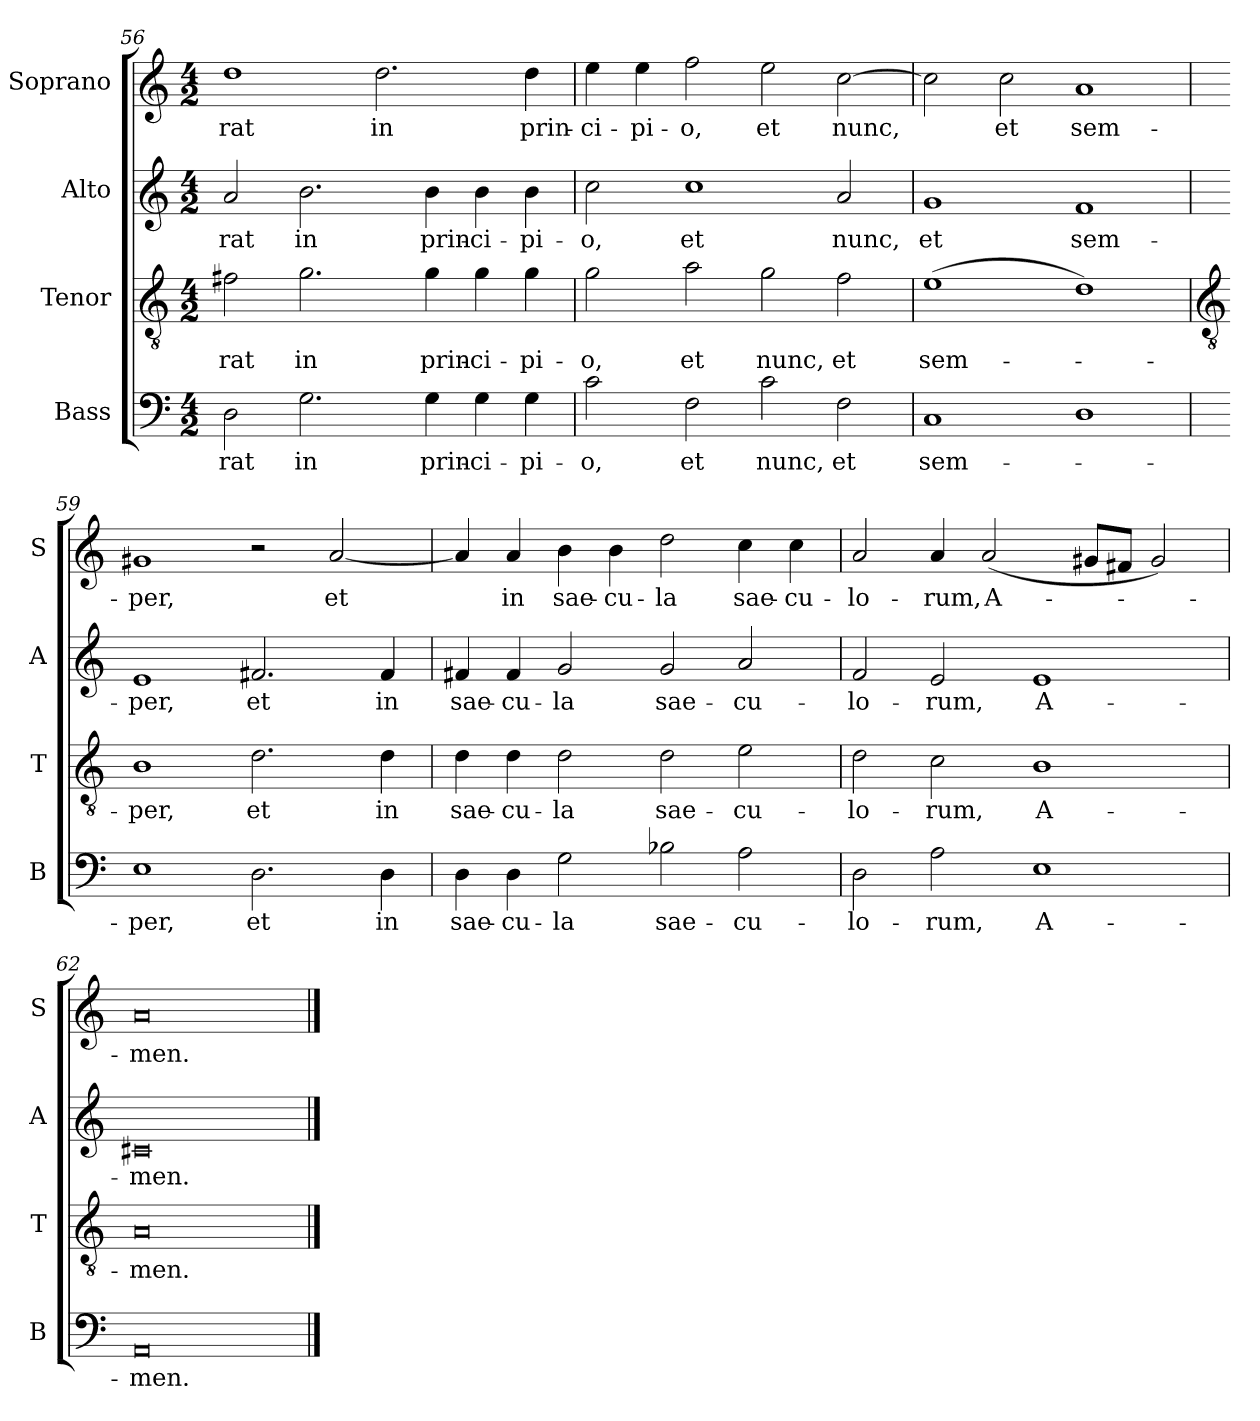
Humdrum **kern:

**kern	**text	**kern	**text	**kern	**text	**kern	**text
*part4	*part4	*part3	*part3	*part2	*part2	*part1	*part1
*staff4	*staff4	*staff3	*staff3	*staff2	*staff2	*staff1	*staff1
*I"Bass	*	*I"Tenor	*	*I"Alto	*	*I"Soprano	*
*I'B	*	*I'T	*	*I'A	*	*I'S	*
*clefF4	*	*clefGv2	*	*clefG2	*	*clefG2	*
*k[]	*	*k[]	*	*k[]	*	*k[]	*
*C:	*	*C:	*	*C:	*	*C:	*
*M4/2	*	*M4/2	*	*M4/2	*	*M4/2	*
=56	=56	=56	=56	=56	=56	=56	=56
!	!LO:LY:b	!	!LO:LY:b	!	!LO:LY:b	!	!LO:LY:b
2D	-rat	2f#X	-rat	2a	-rat	1dd	-rat
!	!LO:LY:b	!	!LO:LY:b	!	!LO:LY:b	!	!
2.G	in	2.g	in	2.b	in	.	.
!	!	!	!	!	!	!	!LO:LY:b
.	.	.	.	.	.	2.dd	in
!	!LO:LY:b	!	!LO:LY:b	!	!LO:LY:b	!	!
4G	prin-	4g	prin-	4b	prin-	.	.
!	!LO:LY:b	!	!LO:LY:b	!	!LO:LY:b	!	!
4G	-ci-	4g	-ci-	4b	-ci-	.	.
!	!LO:LY:b	!	!LO:LY:b	!	!LO:LY:b	!	!LO:LY:b
4G	-pi-	4g	-pi-	4b	-pi-	4dd	prin-
=57	=57	=57	=57	=57	=57	=57	=57
!	!LO:LY:b	!	!LO:LY:b	!	!LO:LY:b	!	!LO:LY:b
2c	-o,	2g	-o,	2cc	-o,	4ee	-ci-
!	!	!	!	!	!	!	!LO:LY:b
.	.	.	.	.	.	4ee	-pi-
!	!LO:LY:b	!	!LO:LY:b	!	!LO:LY:b	!	!LO:LY:b
2F	et	2a	et	1cc	et	2ff	-o,
!	!LO:LY:b	!	!LO:LY:b	!	!	!	!LO:LY:b
2c	nunc,	2g	nunc,	.	.	2ee	et
!	!LO:LY:b	!	!LO:LY:b	!	!LO:LY:b	!	!LO:LY:b
2F	et	2f	et	2a	nunc,	[2cc	nunc,
=58	=58	=58	=58	=58	=58	=58	=58
!	!LO:LY:b	!	!LO:LY:b	!	!LO:LY:b	!	!
1C	sem-	(>1e	sem-	1g	et	2cc]	.
!	!	!	!	!	!	!	!LO:LY:b
.	.	.	.	.	.	2cc	et
!	!	!	!	!	!LO:LY:b	!	!LO:LY:b
1D	.	1d)	.	1f	sem-	1a	sem-
!!LO:LB:g=z
=59	=59	=59	=59	=59	=59	=59	=59
*	*	*clefGv2	*	*	*	*	*
!	!LO:LY:b	!	!LO:LY:b	!	!LO:LY:b	!	!LO:LY:b
1E	per,	1B	per,	1e	-per,	1g#X	-per,
!	!LO:LY:b	!	!LO:LY:b	!	!LO:LY:b	!	!
2.D	et	2.d	et	2.f#X	et	2r	.
!	!	!	!	!	!	!	!LO:LY:b
.	.	.	.	.	.	[2a	et
!	!LO:LY:b	!	!LO:LY:b	!	!LO:LY:b	!	!
4D	in	4d	in	4f#	in	.	.
=60	=60	=60	=60	=60	=60	=60	=60
!	!LO:LY:b	!	!LO:LY:b	!	!LO:LY:b	!	!
4D	sae-	4d	sae-	4f#	sae-	4a]	.
!	!LO:LY:b	!	!LO:LY:b	!	!LO:LY:b	!	!LO:LY:b
4D	-cu-	4d	-cu-	4f#	-cu-	4a	in
!	!LO:LY:b	!	!LO:LY:b	!	!LO:LY:b	!	!LO:LY:b
2G	-la	2d	-la	2g	-la	4b	sae-
!	!	!	!	!	!	!	!LO:LY:b
.	.	.	.	.	.	4b	-cu-
!	!LO:LY:b	!	!LO:LY:b	!	!LO:LY:b	!	!LO:LY:b
2B-X	sae-	2d	sae-	2g	sae-	2dd	-la
!	!LO:LY:b	!	!LO:LY:b	!	!LO:LY:b	!	!LO:LY:b
2A	-cu-	2e	-cu-	2a	-cu-	4cc	sae-
!	!	!	!	!	!	!	!LO:LY:b
.	.	.	.	.	.	4cc	-cu-
=61	=61	=61	=61	=61	=61	=61	=61
!	!LO:LY:b	!	!LO:LY:b	!	!LO:LY:b	!	!LO:LY:b
2D	-lo-	2d	-lo-	2f	-lo-	2a	-lo-
!	!LO:LY:b	!	!LO:LY:b	!	!LO:LY:b	!	!LO:LY:b
2A	-rum,	2c	-rum,	2e	-rum,	4a	-rum,
!	!	!	!	!	!	!	!LO:LY:b
.	.	.	.	.	.	(<2a	A-
!	!LO:LY:b	!	!LO:LY:b	!	!LO:LY:b	!	!
1E	A-	1B	A-	1e	A-	.	.
.	.	.	.	.	.	8g#XL	.
.	.	.	.	.	.	8f#XJ	.
.	.	.	.	.	.	2g#)	.
=62	=62	=62	=62	=62	=62	=62	=62
!	!LO:LY:b	!	!LO:LY:b	!	!LO:LY:b	!	!LO:LY:b
0AA	-men.	0A	-men.	0c#X	-men.	0a	men.
==	==	==	==	==	==	==	==
*-	*-	*-	*-	*-	*-	*-	*-
